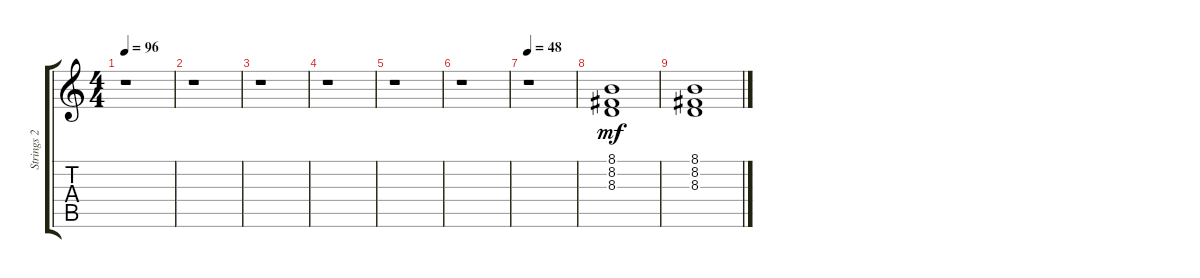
\track ("Strings 2" "Strings 2") {instrument tremolostrings}
\staff {score tabs}
\tuning (Eb4 Bb3 Gb3 Db3 Ab2 Eb2) {hide}
\ts (4 4)
\tempo 96
\clef g2
\ks c
r.1{dy mf} |
r.1 |
r.1 |
r.1 |
r.1 |
r.1 |
\tempo 48
r.1 |
(8.1 8.2 8.3).1 |
(8.1 8.2 8.3).1
